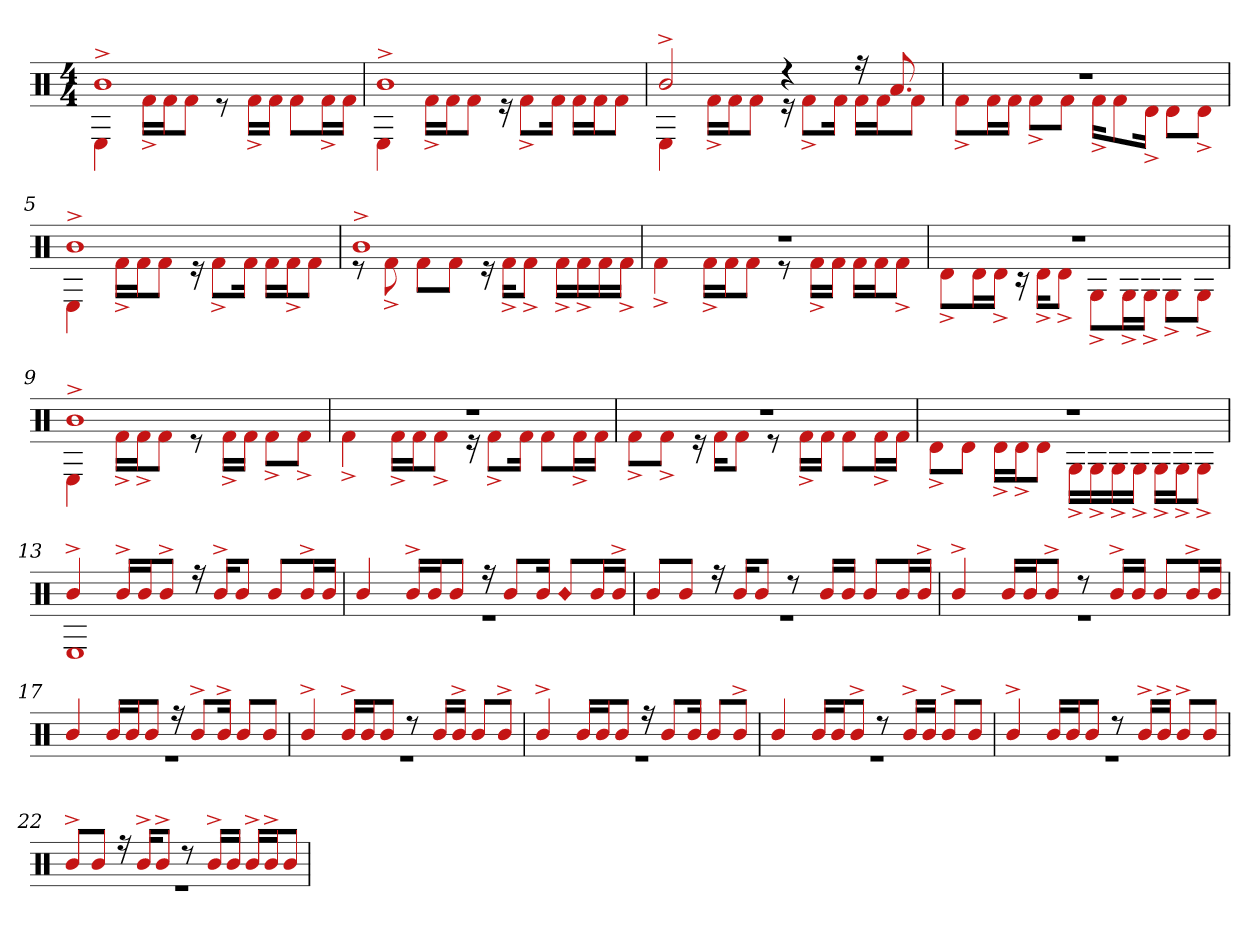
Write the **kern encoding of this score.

**kern
*part1
*staff1
*clefX
*k[]
*M4/4
=1
*^
1b^	4E
.	16f#^LL
.	16f#J
.	8f#J
.	8r
.	16f#^LL
.	16f#JJ
.	8f#L
.	16f#^L
.	16f#JJ
=2	=2
1b^	4E
.	16f#^LL
.	16f#J
.	8f#J
.	16r
.	8f#^L
.	16f#Jk
.	16f#LL
.	16f#J
.	8f#J
=3	=3
2b^	4E
.	16f#^LL
.	16f#J
.	8f#J
4r	16r
.	8f#^L
.	16f#Jk
16r	16f#LL
8.a	16f#J
.	8f#J
=4	=4
1r	8f#^L
.	16f#L
.	16f#JJ
.	8f#^L
.	8f#J
.	16f#^KL
.	8f#
.	16d^Jk
.	8dL
.	8d^J
=5	=5
1b^	4E
.	16f#^LL
.	16f#J
.	8f#J
.	16r
.	8f#^L
.	16f#Jk
.	16f#LL
.	16f#^J
.	8f#J
=6	=6
1b^	8r
.	8f#^
.	8f#L
.	8f#J
.	16r
.	16f#^KL
.	8f#^J
.	16f#^LL
.	16f#^
.	16f#
.	16f#^JJ
=7	=7
1r	4f#^
.	16f#^LL
.	16f#J
.	8f#J
.	8r
.	16f#^LL
.	16f#JJ
.	16f#LL
.	16f#J
.	8f#^J
=8	=8
1r	8d^L
.	16dL
.	16d^JJ
.	16r
.	16d^KL
.	8d^J
.	8G^L
.	16G^L
.	16G^JJ
.	8G^L
.	8G^J
=9	=9
1b^	4E
.	16f#^LL
.	16f#^J
.	8f#J
.	8r
.	16f#^LL
.	16f#JJ
.	8f#^L
.	8f#^J
=10	=10
1r	4f#^
.	16f#^LL
.	16f#J
.	8f#^J
.	16r
.	8f#^L
.	16f#Jk
.	8f#L
.	16f#^L
.	16f#JJ
=11	=11
1r	8f#^L
.	8f#^J
.	16r
.	16f#KL
.	8f#J
.	8r
.	16f#^LL
.	16f#JJ
.	8f#L
.	16f#^L
.	16f#JJ
=12	=12
1r	8d^L
.	8dJ
.	16d^LL
.	16d^J
.	8dJ
.	16G^LL
.	16G^
.	16G^
.	16G^JJ
.	16G^LL
.	16G^J
.	8G^J
=13	=13
4b^	1E
16b^LL	.
16bJ	.
8b^J	.
16r	.
16b^KL	.
8bJ	.
8bL	.
16b^L	.
16bJJ	.
=14	=14
4b	1r
16b^LL	.
16bJ	.
8bJ	.
16r	.
8bL	.
16bJk	.
!LO:N:head=diamond	!
8bL	.
16bL	.
16b^JJ	.
=15	=15
8bL	1r
8bJ	.
16r	.
16bKL	.
8bJ	.
8r	.
16bLL	.
16bJJ	.
8bL	.
16bL	.
16b^JJ	.
=16	=16
4b^	1r
16bLL	.
16bJ	.
8b^J	.
8r	.
16b^LL	.
16bJJ	.
8bL	.
16b^L	.
16bJJ	.
=17	=17
4b	1r
16bLL	.
16bJ	.
8bJ	.
16r	.
8b^L	.
16b^Jk	.
8bL	.
8bJ	.
=18	=18
4b^	1r
16b^LL	.
16bJ	.
8bJ	.
8r	.
16bLL	.
16b^JJ	.
8bL	.
8b^J	.
=19	=19
4b^	1r
16bLL	.
16bJ	.
8bJ	.
16r	.
8bL	.
16bJk	.
8bL	.
8b^J	.
=20	=20
4b	1r
16bLL	.
16bJ	.
8b^J	.
8r	.
16b^LL	.
16bJJ	.
8b^L	.
8bJ	.
=21	=21
4b^	1r
16bLL	.
16bJ	.
8bJ	.
8r	.
16b^LL	.
16b^JJ	.
8b^L	.
8bJ	.
=22	=22
8b^L	1r
8bJ	.
16r	.
16b^KL	.
8b^J	.
8r	.
16b^LL	.
16bJJ	.
16b^LL	.
16b^J	.
8bJ	.
*v	*v
=
*-
